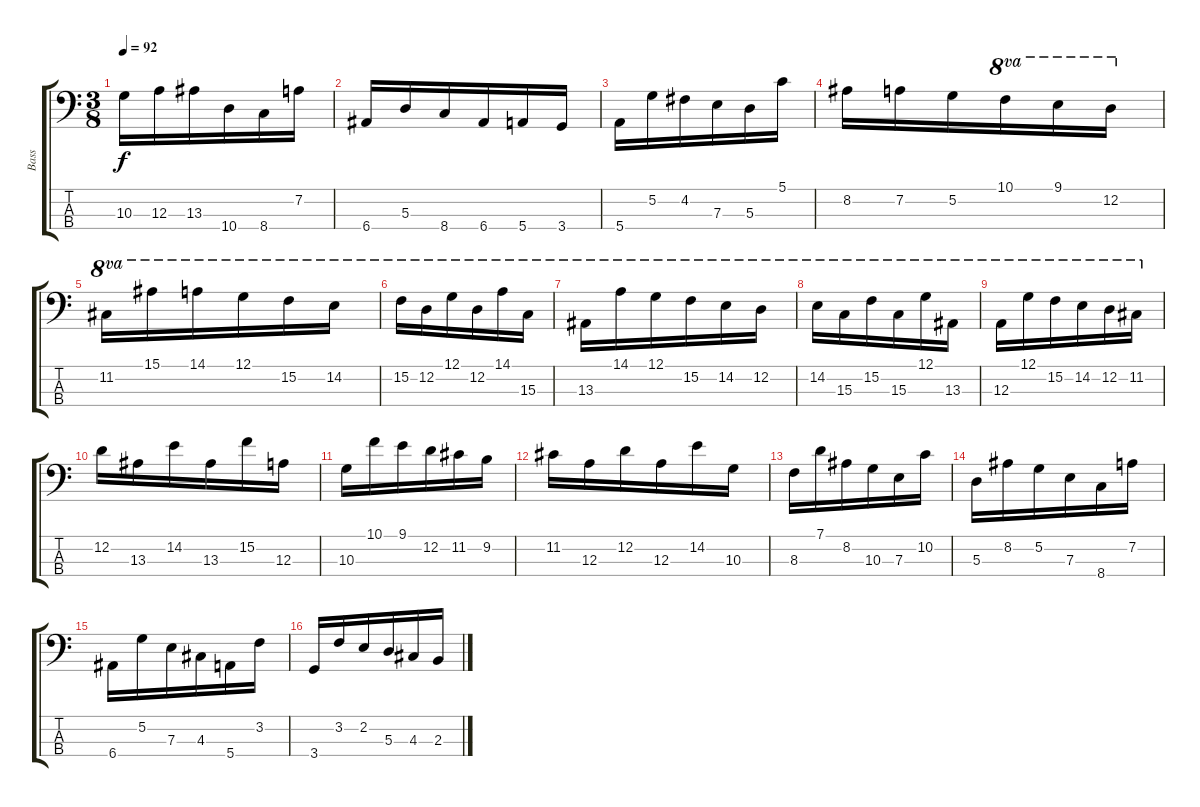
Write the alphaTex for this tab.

\track ("Bass" "Bass") {instrument electricbassfinger}
\staff {score tabs}
\tuning (G2 D2 A1 E1) {hide}
\ts (3 8)
\tempo 92
\clef f4
\ks c
10.3.16{dy f} 12.3.16 13.3.16 10.4.16 8.4.16 7.2.16 |
6.4.16 5.3.16 8.4.16 6.4.16 5.4.16 3.4.16 |
5.4.16 5.2.16 4.2.16 7.3.16 5.3.16 5.1.16 |
8.2.16 7.2.16 5.2.16 10.1.16{ot 8va} 9.1.16{ot 8va} 12.2.16{ot 8va} |
11.2.16{ot 8va} 15.1.16{ot 8va} 14.1.16{ot 8va} 12.1.16{ot 8va} 15.2.16{ot 8va} 14.2.16{ot 8va} |
15.2.16{ot 8va} 12.2.16{ot 8va} 12.1.16{ot 8va} 12.2.16{ot 8va} 14.1.16{ot 8va} 15.3.16{ot 8va} |
13.3.16{ot 8va} 14.1.16{ot 8va} 12.1.16{ot 8va} 15.2.16{ot 8va} 14.2.16{ot 8va} 12.2.16{ot 8va} |
14.2.16{ot 8va} 15.3.16{ot 8va} 15.2.16{ot 8va} 15.3.16{ot 8va} 12.1.16{ot 8va} 13.3.16{ot 8va} |
12.3.16{ot 8va} 12.1.16{ot 8va} 15.2.16{ot 8va} 14.2.16{ot 8va} 12.2.16{ot 8va} 11.2.16{ot 8va} |
12.2.16 13.3.16 14.2.16 13.3.16 15.2.16 12.3.16 |
10.3.16 10.1.16 9.1.16 12.2.16 11.2.16 9.2.16 |
11.2.16 12.3.16 12.2.16 12.3.16 14.2.16 10.3.16 |
8.3.16 7.1.16 8.2.16 10.3.16 7.3.16 10.2.16 |
5.3.16 8.2.16 5.2.16 7.3.16 8.4.16 7.2.16 |
6.4.16 5.2.16 7.3.16 4.3.16 5.4.16 3.2.16 |
3.4.16 3.2.16 2.2.16 5.3.16 4.3.16 2.3.16
